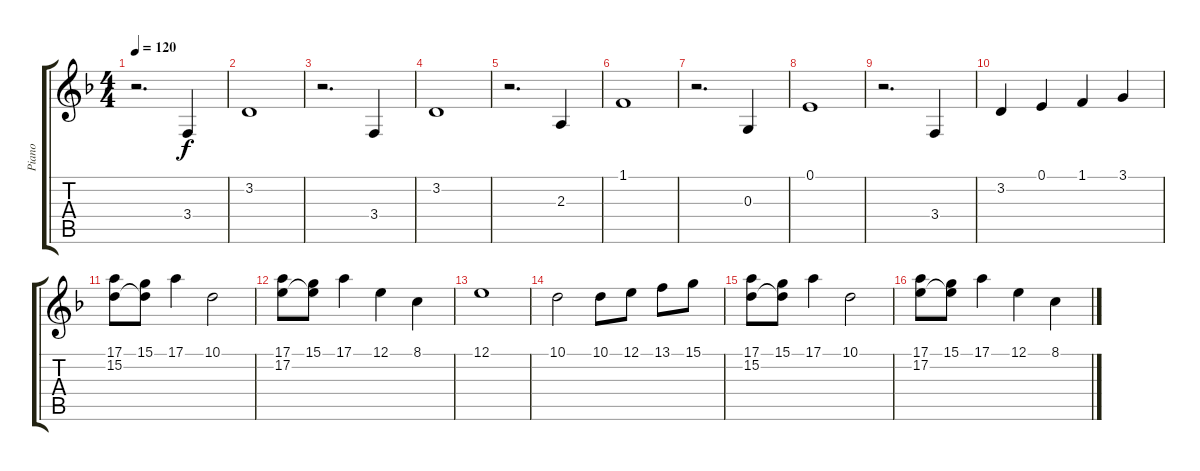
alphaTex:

\track ("Piano" "Piano") {instrument acousticgrandpiano}
\staff {score tabs}
\tuning (E4 B3 G3 D3 A2 E2) {hide}
\ts (4 4)
\tempo 120
\clef g2
\ks dminor
r.2{d dy f} 3.4.4 |
3.2.1 |
r.2{d} 3.4.4 |
3.2.1 |
r.2{d} 2.3.4 |
1.1.1 |
r.2{d} 0.3.4 |
0.1.1 |
r.2{d} 3.4.4 |
3.2.4 0.1.4 1.1.4 3.1.4 |
(17.1 15.2).8 (15.1 15.2{t}).8 17.1.4 10.1.2 |
(17.1 17.2).8 (15.1 17.2{t}).8 17.1.4 12.1.4 8.1.4 |
12.1.1 |
10.1.2 10.1.8 12.1.8 13.1.8 15.1.8 |
(17.1 15.2).8 (15.1 15.2{t}).8 17.1.4 10.1.2 |
(17.1 17.2).8 (15.1 17.2{t}).8 17.1.4 12.1.4 8.1.4
